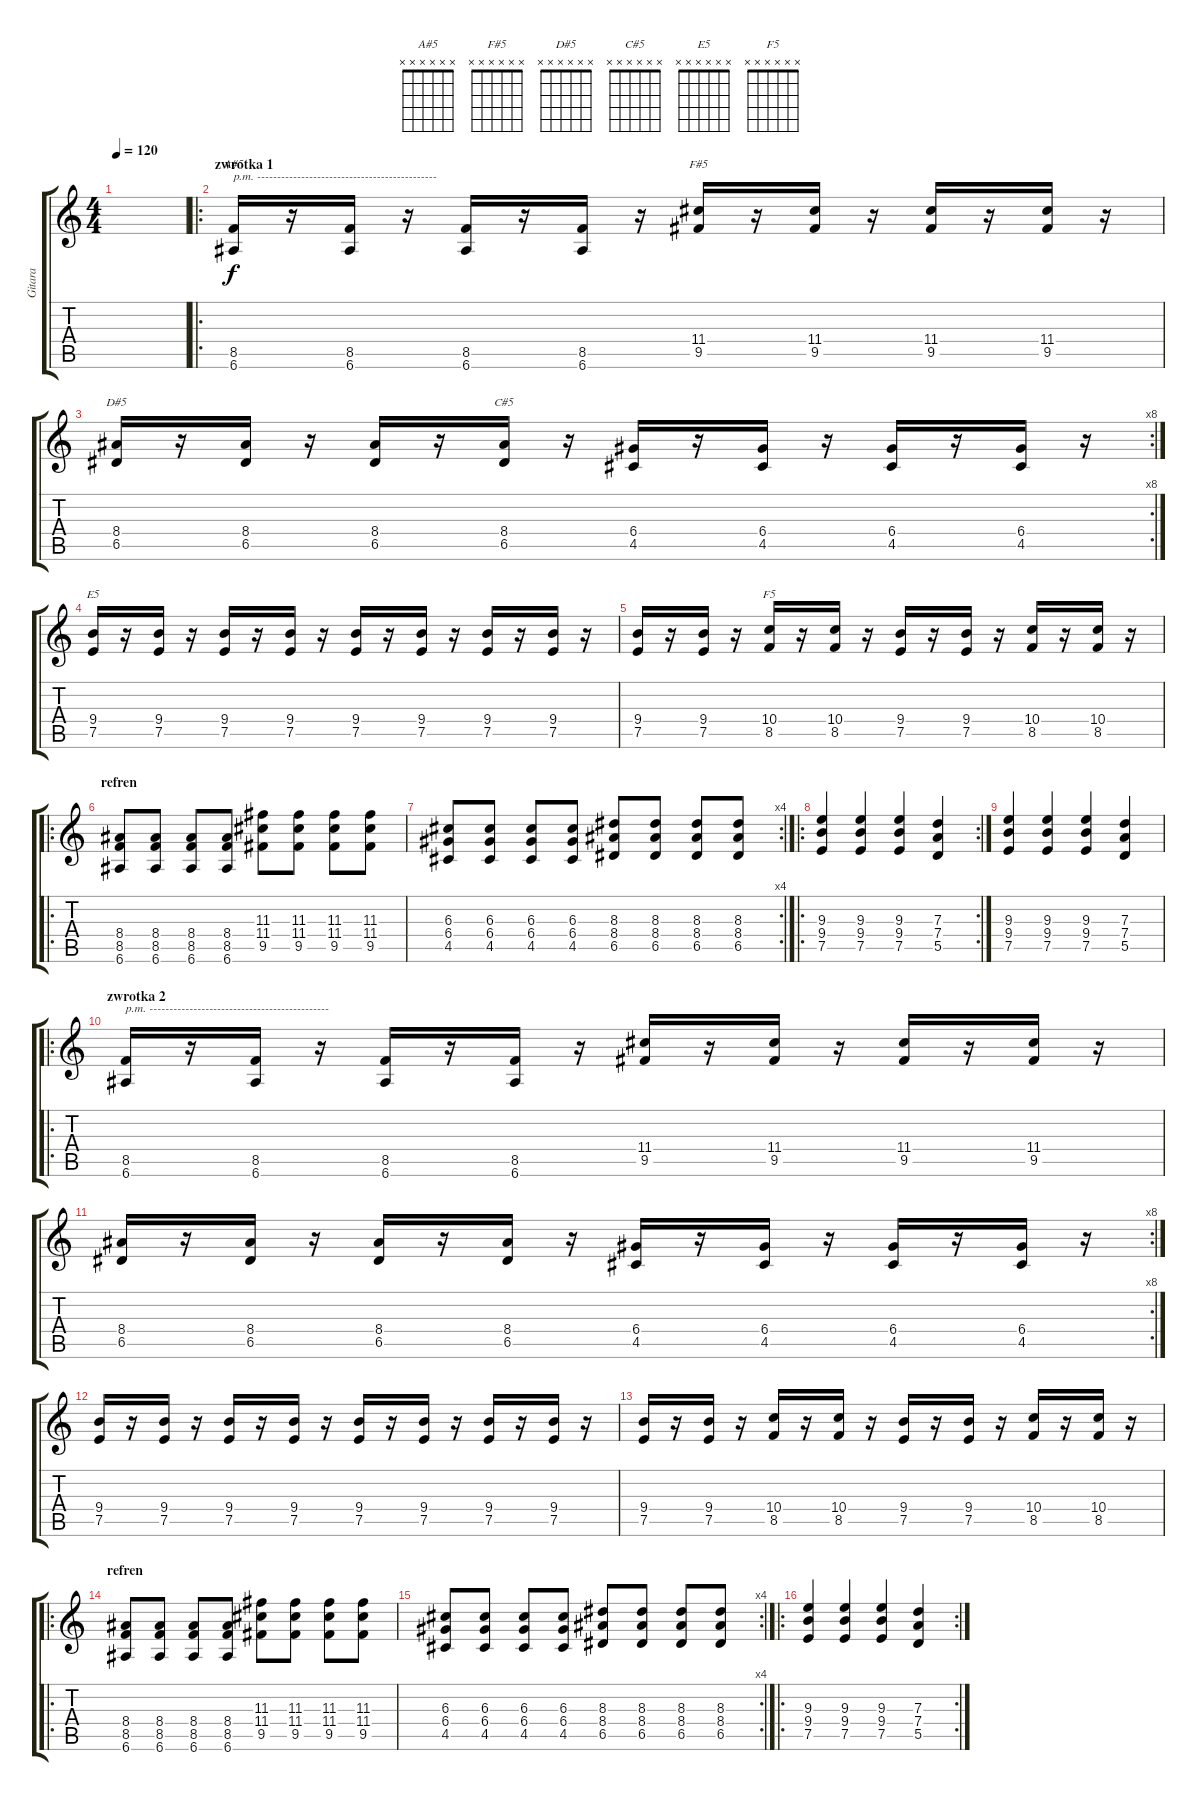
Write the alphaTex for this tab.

\track ("Gitara" "Gitara") {instrument distortionguitar}
\staff {score tabs}
\tuning (E4 B3 G3 D3 A2 E2) {hide}
\chord ("A#5" x x x x x x)
\chord ("F#5" x x x x x x)
\chord ("D#5" x x x x x x)
\chord ("C#5" x x x x x x)
\chord ("E5" x x x x x x)
\chord ("F5" x x x x x x)
\ts (4 4)
\tempo 120
\clef g2
\ks c
|
\ro
\section ("" "zwrotka 1")
(8.5 6.6).16{ch "A#5" txt "p.m. ---------------------------------------------"} r.16 (8.5 6.6).16 r.16 (8.5 6.6).16 r.16 (8.5 6.6).16 r.16 (11.4 9.5).16{ch "F#5"} r.16 (11.4 9.5).16 r.16 (11.4 9.5).16 r.16 (11.4 9.5).16 r.16 |
\rc 8
(8.4 6.5).16{ch "D#5"} r.16 (8.4 6.5).16 r.16 (8.4 6.5).16 r.16 (8.4 6.5).16{ch "C#5"} r.16 (6.4 4.5).16 r.16 (6.4 4.5).16 r.16 (6.4 4.5).16 r.16 (6.4 4.5).16 r.16 |
(9.4 7.5).16{ch "E5"} r.16 (9.4 7.5).16 r.16 (9.4 7.5).16 r.16 (9.4 7.5).16 r.16 (9.4 7.5).16 r.16 (9.4 7.5).16 r.16 (9.4 7.5).16 r.16 (9.4 7.5).16 r.16 |
(9.4 7.5).16 r.16 (9.4 7.5).16 r.16 (10.4 8.5).16{ch "F5"} r.16 (10.4 8.5).16 r.16 (9.4 7.5).16 r.16 (9.4 7.5).16 r.16 (10.4 8.5).16 r.16 (10.4 8.5).16 r.16 |
\ro
\section ("" "refren")
(8.4 8.5 6.6).8 (8.4 8.5 6.6).8 (8.4 8.5 6.6).8 (8.4 8.5 6.6).8 (11.3 11.4 9.5).8 (11.3 11.4 9.5).8 (11.3 11.4 9.5).8 (11.3 11.4 9.5).8 |
\rc 4
(6.3 6.4 4.5).8 (6.3 6.4 4.5).8 (6.3 6.4 4.5).8 (6.3 6.4 4.5).8 (8.3 8.4 6.5).8 (8.3 8.4 6.5).8 (8.3 8.4 6.5).8 (8.3 8.4 6.5).8 |
\ro
\rc 2
(9.3 9.4 7.5).4 (9.3 9.4 7.5).4 (9.3 9.4 7.5).4 (7.3 7.4 5.5).4 |
(9.3 9.4 7.5).4 (9.3 9.4 7.5).4 (9.3 9.4 7.5).4 (7.3 7.4 5.5).4 |
\ro
\section ("" "zwrotka 2")
(8.5 6.6).16{txt "p.m. ---------------------------------------------"} r.16 (8.5 6.6).16 r.16 (8.5 6.6).16 r.16 (8.5 6.6).16 r.16 (11.4 9.5).16 r.16 (11.4 9.5).16 r.16 (11.4 9.5).16 r.16 (11.4 9.5).16 r.16 |
\rc 8
(8.4 6.5).16 r.16 (8.4 6.5).16 r.16 (8.4 6.5).16 r.16 (8.4 6.5).16 r.16 (6.4 4.5).16 r.16 (6.4 4.5).16 r.16 (6.4 4.5).16 r.16 (6.4 4.5).16 r.16 |
(9.4 7.5).16 r.16 (9.4 7.5).16 r.16 (9.4 7.5).16 r.16 (9.4 7.5).16 r.16 (9.4 7.5).16 r.16 (9.4 7.5).16 r.16 (9.4 7.5).16 r.16 (9.4 7.5).16 r.16 |
(9.4 7.5).16 r.16 (9.4 7.5).16 r.16 (10.4 8.5).16 r.16 (10.4 8.5).16 r.16 (9.4 7.5).16 r.16 (9.4 7.5).16 r.16 (10.4 8.5).16 r.16 (10.4 8.5).16 r.16 |
\ro
\section ("" "refren")
(8.4 8.5 6.6).8 (8.4 8.5 6.6).8 (8.4 8.5 6.6).8 (8.4 8.5 6.6).8 (11.3 11.4 9.5).8 (11.3 11.4 9.5).8 (11.3 11.4 9.5).8 (11.3 11.4 9.5).8 |
\rc 4
(6.3 6.4 4.5).8 (6.3 6.4 4.5).8 (6.3 6.4 4.5).8 (6.3 6.4 4.5).8 (8.3 8.4 6.5).8 (8.3 8.4 6.5).8 (8.3 8.4 6.5).8 (8.3 8.4 6.5).8 |
\ro
\rc 2
(9.3 9.4 7.5).4 (9.3 9.4 7.5).4 (9.3 9.4 7.5).4 (7.3 7.4 5.5).4
